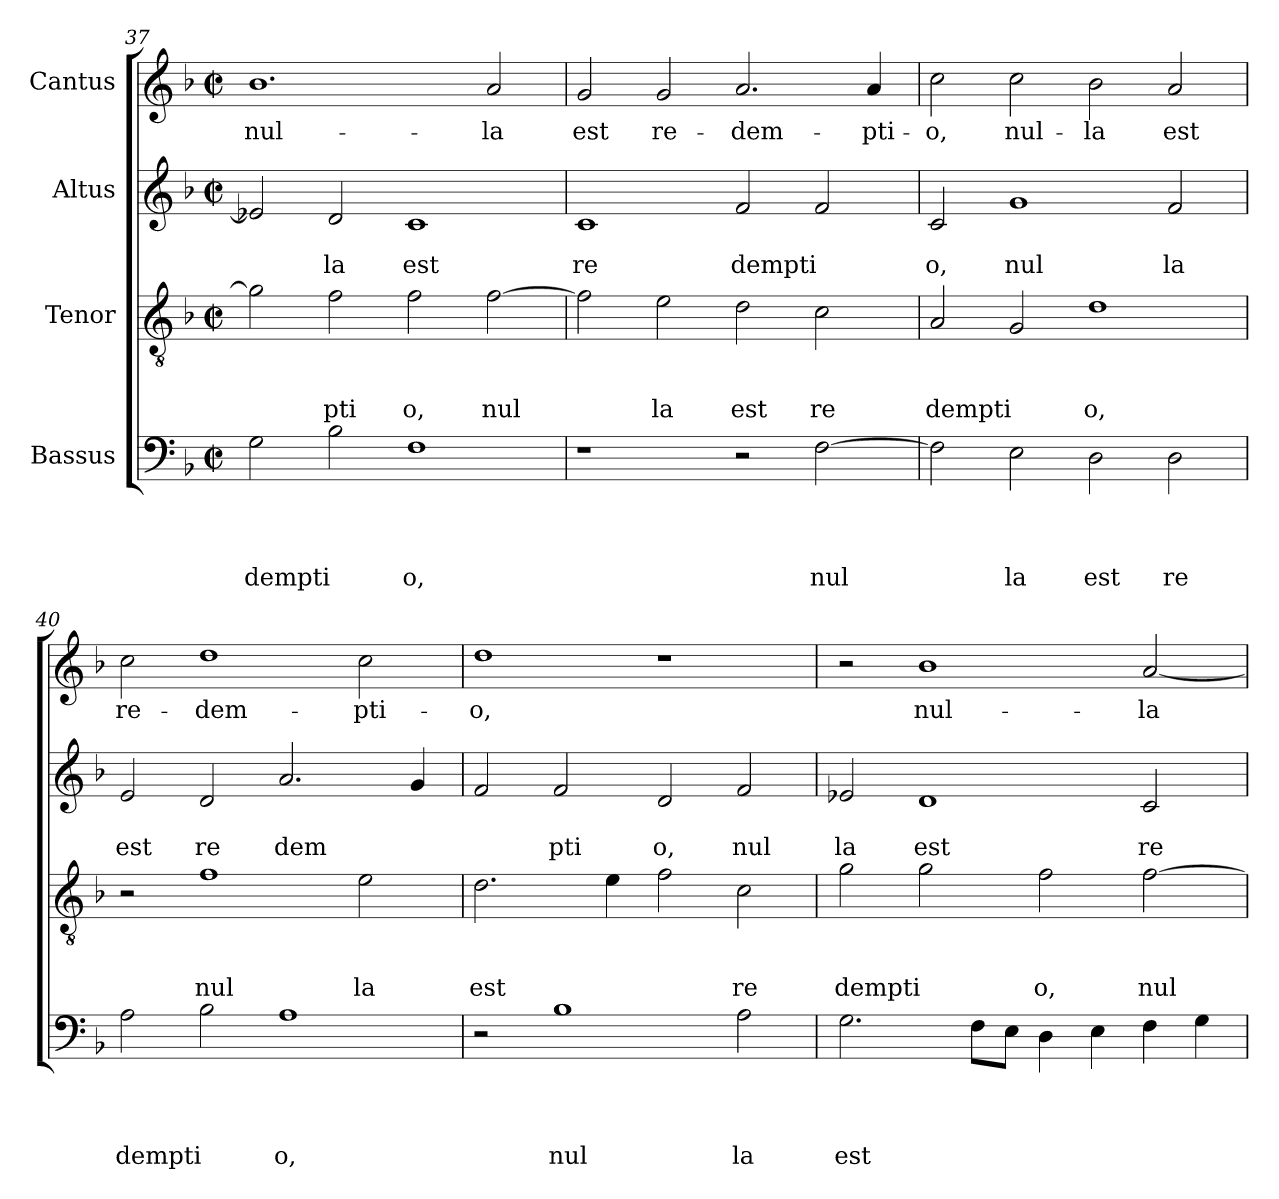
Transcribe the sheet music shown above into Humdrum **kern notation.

**kern	**text	**text	**text	**text	**kern	**text	**text	**text	**kern	**text	**text	**kern	**text
*part4	*part4	*part4	*part4	*part4	*part3	*part3	*part3	*part3	*part2	*part2	*part2	*part1	*part1
*staff4	*staff4	*staff4	*staff4	*staff4	*staff3	*staff3	*staff3	*staff3	*staff2	*staff2	*staff2	*staff1	*staff1
*I"Bassus	*	*	*	*	*I"Tenor	*	*	*	*I"Altus	*	*	*I"Cantus	*
!!LO:PB:g=z
*clefF4	*	*	*	*	*clefGv2	*	*	*	*clefG2	*	*	*clefG2	*
*k[b-]	*	*	*	*	*k[b-]	*	*	*	*k[b-]	*	*	*k[b-]	*
*F:	*	*	*	*	*F:	*	*	*	*F:	*	*	*F:	*
*M2/2	*	*	*	*	*M2/2	*	*	*	*M2/2	*	*	*M2/2	*
*met(c|)	*	*	*	*	*met(c|)	*	*	*	*met(c|)	*	*	*met(c|)	*
=37	=37	=37	=37	=37	=37	=37	=37	=37	=37	=37	=37	=37	=37
!	!	!	!	!LO:LY:b	!	!	!	!	!	!	!	!	!LO:LY:b
2G\	.	.	.	-dempti	2g\]	.	.	.	2e-X/]	.	.	1.b-	nul-
!	!	!	!	!	!	!	!	!LO:LY:b	!	!	!LO:LY:b	!	!
2B-\	.	.	.	.	2f\	.	.	pti	2d/	.	la	.	.
!	!	!	!	!LO:LY:b	!	!	!	!LO:LY:b	!	!	!LO:LY:b	!	!
1F	.	.	.	o,	2f\	.	.	o,	1c	.	est	.	.
!	!	!	!	!	!	!	!	!LO:LY:b	!	!	!	!	!LO:LY:b
.	.	.	.	.	[>2f\	.	.	nul	.	.	.	2a/	-la
=38	=38	=38	=38	=38	=38	=38	=38	=38	=38	=38	=38	=38	=38
!	!	!	!	!	!	!	!	!	!	!	!LO:LY:b	!	!LO:LY:b
1r	.	.	.	.	2f\]	.	.	.	1c	.	re	2g/	est
!	!	!	!	!	!	!	!	!LO:LY:b	!	!	!	!	!LO:LY:b
.	.	.	.	.	2e\	.	.	la	.	.	.	2g/	re-
!	!	!	!	!	!	!	!	!LO:LY:b	!	!	!LO:LY:b	!	!LO:LY:b
2r	.	.	.	.	2d\	.	.	est	2f/	.	dempti	2.a/	-dem-
!	!	!	!	!LO:LY:b	!	!	!	!LO:LY:b	!	!	!	!	!
[>2F\	.	.	.	nul	2c\	.	.	re	2f/	.	.	.	.
!	!	!	!	!	!	!	!	!	!	!	!	!	!LO:LY:b
.	.	.	.	.	.	.	.	.	.	.	.	4a/	-pti-
=39	=39	=39	=39	=39	=39	=39	=39	=39	=39	=39	=39	=39	=39
!	!	!	!	!	!	!	!	!LO:LY:b	!	!	!LO:LY:b	!	!LO:LY:b
2F\]	.	.	.	.	2A/	.	.	dempti	2c/	.	o,	2cc\	-o,
!	!	!	!	!LO:LY:b	!	!	!	!	!	!	!LO:LY:b	!	!LO:LY:b
2E\	.	.	.	la	2G/	.	.	.	1g	.	nul	2cc\	nul-
!	!	!	!	!LO:LY:b	!	!	!	!LO:LY:b	!	!	!	!	!LO:LY:b
2D\	.	.	.	est	1d	.	.	o,	.	.	.	2b-\	-la
!	!	!	!	!LO:LY:b	!	!	!	!	!	!	!LO:LY:b	!	!LO:LY:b
2D\	.	.	.	re	.	.	.	.	2f/	.	la	2a/	est
=40	=40	=40	=40	=40	=40	=40	=40	=40	=40	=40	=40	=40	=40
!	!	!	!	!LO:LY:b	!	!	!	!	!	!	!LO:LY:b	!	!LO:LY:b
2A\	.	.	.	dempti	2r	.	.	.	2e/	.	est	2cc\	re-
!	!	!	!	!	!	!	!	!LO:LY:b	!	!	!LO:LY:b	!	!LO:LY:b
2B-\	.	.	.	.	1f	.	.	nul	2d/	.	re	1dd	-dem-
!	!	!	!	!LO:LY:b	!	!	!	!	!	!	!LO:LY:b	!	!
1A	.	.	.	o,	.	.	.	.	2.a/	.	dem	.	.
!	!	!	!	!	!	!	!	!LO:LY:b	!	!	!	!	!LO:LY:b
.	.	.	.	.	2e\	.	.	la	.	.	.	2cc\	-pti-
.	.	.	.	.	.	.	.	.	4g/	.	.	.	.
=41	=41	=41	=41	=41	=41	=41	=41	=41	=41	=41	=41	=41	=41
!	!	!	!	!	!	!	!	!LO:LY:b	!	!	!	!	!LO:LY:b
2r	.	.	.	.	2.d\	.	.	est	2f/	.	.	1dd	-o,
!	!	!	!	!LO:LY:b	!	!	!	!	!	!	!LO:LY:b	!	!
1B-	.	.	.	nul	.	.	.	.	2f/	.	pti	.	.
.	.	.	.	.	4e\	.	.	.	.	.	.	.	.
!	!	!	!	!	!	!	!	!	!	!	!LO:LY:b	!	!
.	.	.	.	.	2f\	.	.	.	2d/	.	o,	1r	.
!	!	!	!	!LO:LY:b	!	!	!	!LO:LY:b	!	!	!LO:LY:b	!	!
2A\	.	.	.	la	2c\	.	.	re	2f/	.	nul	.	.
=42	=42	=42	=42	=42	=42	=42	=42	=42	=42	=42	=42	=42	=42
!	!	!	!	!LO:LY:b	!	!	!	!LO:LY:b	!	!	!LO:LY:b	!	!
2.G\	.	.	.	est	2g\	.	.	dempti	2e-X/	.	la	2r	.
!	!	!	!	!	!	!	!	!	!	!	!LO:LY:b	!	!LO:LY:b
.	.	.	.	.	2g\	.	.	.	1d	.	est	1b-	nul-
8F\L	.	.	.	.	.	.	.	.	.	.	.	.	.
8E\J	.	.	.	.	.	.	.	.	.	.	.	.	.
!	!	!	!	!	!	!	!	!LO:LY:b	!	!	!	!	!
4D\	.	.	.	.	2f\	.	.	o,	.	.	.	.	.
4E\	.	.	.	.	.	.	.	.	.	.	.	.	.
!	!	!	!	!	!	!	!	!LO:LY:b	!	!	!LO:LY:b	!	!LO:LY:b
4F\	.	.	.	.	[<2f\	.	.	nul	2c/	.	re	[<2a/	-la
4G\	.	.	.	.	.	.	.	.	.	.	.	.	.
=	=	=	=	=	=	=	=	=	=	=	=	=	=
*-	*-	*-	*-	*-	*-	*-	*-	*-	*-	*-	*-	*-	*-
